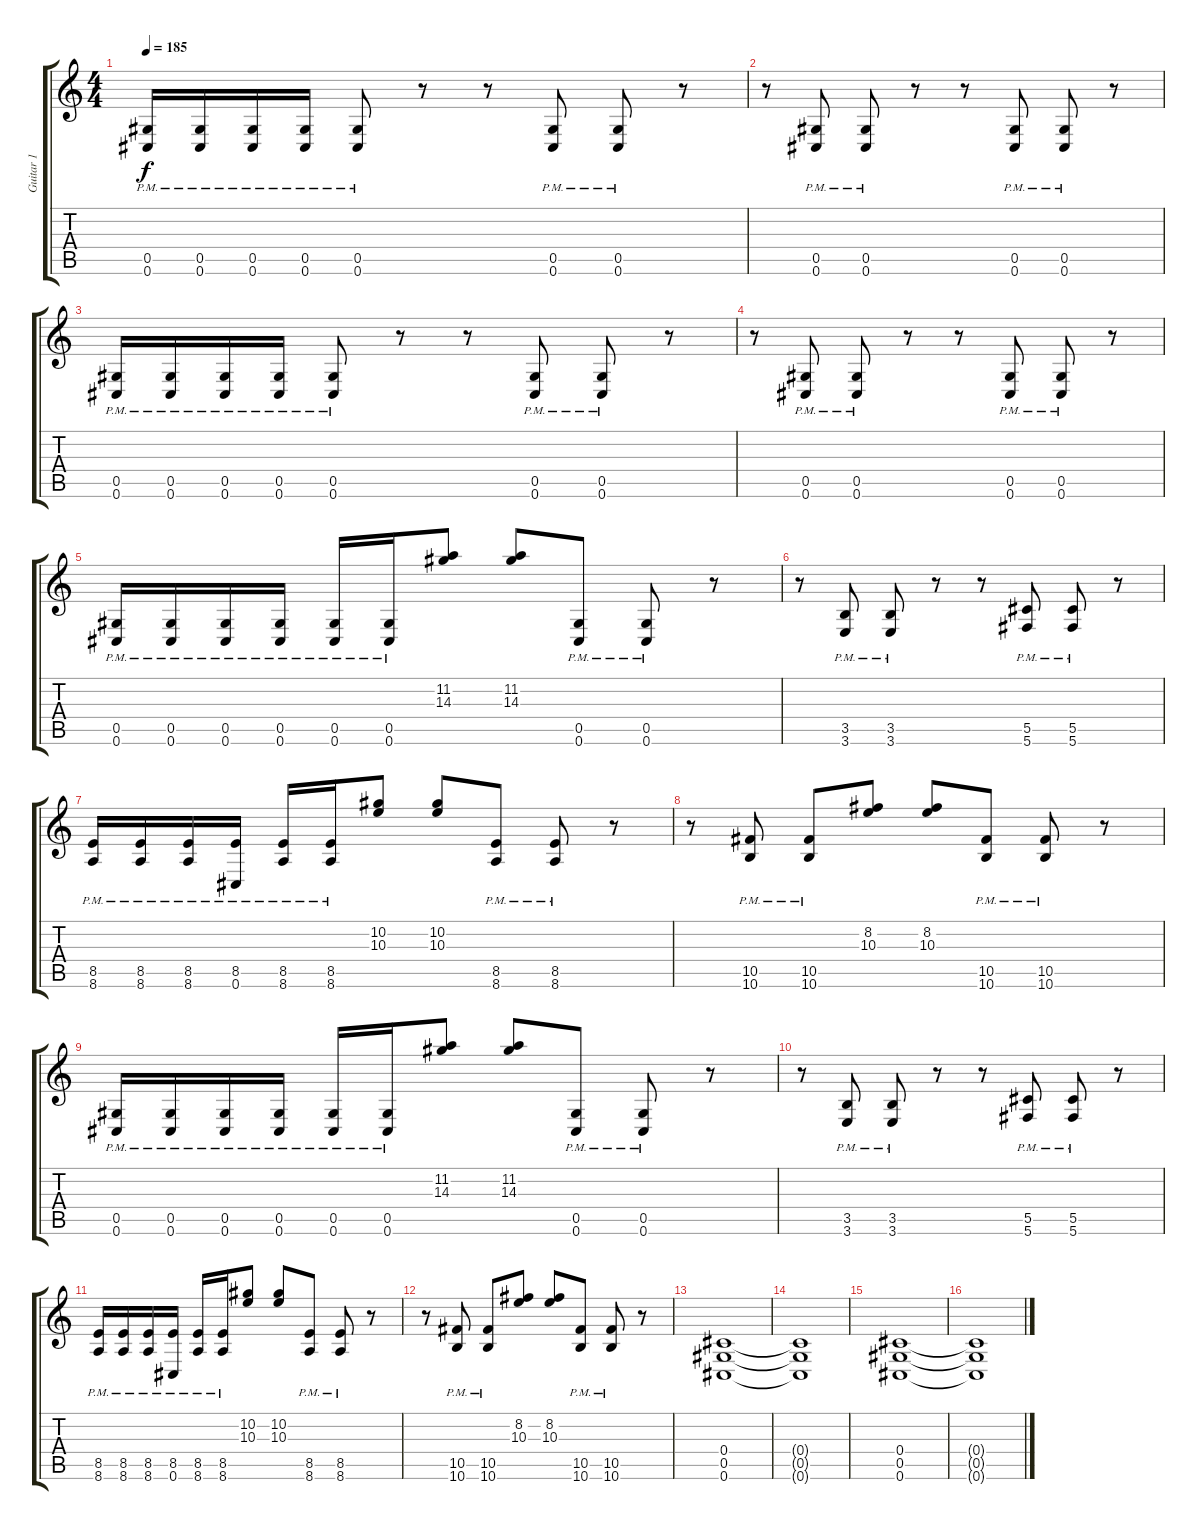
\track ("Guitar 1" "Guitar 1") {instrument distortionguitar}
\staff {score tabs}
\tuning (Eb4 Bb3 Gb3 Db3 Ab2 Db2) {hide}
\ts (4 4)
\tempo 185
\clef g2
\ks c
(0.5{pm} 0.6{pm}).16{dy f} (0.5{pm} 0.6{pm}).16 (0.5{pm} 0.6{pm}).16 (0.5{pm} 0.6{pm}).16 (0.5{pm} 0.6{pm}).8 r.8 r.8 (0.5{pm} 0.6{pm}).8 (0.5{pm} 0.6{pm}).8 r.8 |
r.8 (0.5{pm} 0.6{pm}).8 (0.5{pm} 0.6{pm}).8 r.8 r.8 (0.5{pm} 0.6{pm}).8 (0.5{pm} 0.6{pm}).8 r.8 |
(0.5{pm} 0.6{pm}).16 (0.5{pm} 0.6{pm}).16 (0.5{pm} 0.6{pm}).16 (0.5{pm} 0.6{pm}).16 (0.5{pm} 0.6{pm}).8 r.8 r.8 (0.5{pm} 0.6{pm}).8 (0.5{pm} 0.6{pm}).8 r.8 |
r.8 (0.5{pm} 0.6{pm}).8 (0.5{pm} 0.6{pm}).8 r.8 r.8 (0.5{pm} 0.6{pm}).8 (0.5{pm} 0.6{pm}).8 r.8 |
(0.5{pm} 0.6{pm}).16 (0.5{pm} 0.6{pm}).16 (0.5{pm} 0.6{pm}).16 (0.5{pm} 0.6{pm}).16 (0.5{pm} 0.6{pm}).16 (0.5{pm} 0.6{pm}).16 (11.2 14.3).8 (11.2 14.3).8 (0.5{pm} 0.6{pm}).8 (0.5{pm} 0.6{pm}).8 r.8 |
r.8 (3.5{pm} 3.6{pm}).8 (3.5{pm} 3.6{pm}).8 r.8 r.8 (5.5{pm} 5.6{pm}).8 (5.5{pm} 5.6{pm}).8 r.8 |
(8.5{pm} 8.6{pm}).16 (8.5{pm} 8.6{pm}).16 (8.5{pm} 8.6{pm}).16 (8.5{pm} 0.6{pm}).16 (8.5{pm} 8.6{pm}).16 (8.5{pm} 8.6{pm}).16 (10.2 10.3).8 (10.2 10.3).8 (8.5{pm} 8.6{pm}).8 (8.5{pm} 8.6{pm}).8 r.8 |
r.8 (10.5{pm} 10.6{pm}).8 (10.5{pm} 10.6{pm}).8 (8.2 10.3).8 (8.2 10.3).8 (10.5{pm} 10.6{pm}).8 (10.5{pm} 10.6{pm}).8 r.8 |
(0.5{pm} 0.6{pm}).16 (0.5{pm} 0.6{pm}).16 (0.5{pm} 0.6{pm}).16 (0.5{pm} 0.6{pm}).16 (0.5{pm} 0.6{pm}).16 (0.5{pm} 0.6{pm}).16 (11.2 14.3).8 (11.2 14.3).8 (0.5{pm} 0.6{pm}).8 (0.5{pm} 0.6{pm}).8 r.8 |
r.8 (3.5{pm} 3.6{pm}).8 (3.5{pm} 3.6{pm}).8 r.8 r.8 (5.5{pm} 5.6{pm}).8 (5.5{pm} 5.6{pm}).8 r.8 |
(8.5{pm} 8.6{pm}).16 (8.5{pm} 8.6{pm}).16 (8.5{pm} 8.6{pm}).16 (8.5{pm} 0.6{pm}).16 (8.5{pm} 8.6{pm}).16 (8.5{pm} 8.6{pm}).16 (10.2 10.3).8 (10.2 10.3).8 (8.5{pm} 8.6{pm}).8 (8.5{pm} 8.6{pm}).8 r.8 |
r.8 (10.5{pm} 10.6{pm}).8 (10.5{pm} 10.6{pm}).8 (8.2 10.3).8 (8.2 10.3).8 (10.5{pm} 10.6{pm}).8 (10.5{pm} 10.6{pm}).8 r.8 |
(0.4 0.5 0.6).1 |
(0.4{t} 0.5{t} 0.6{t}).1 |
(0.4 0.5 0.6).1 |
(0.4{t} 0.5{t} 0.6{t}).1
